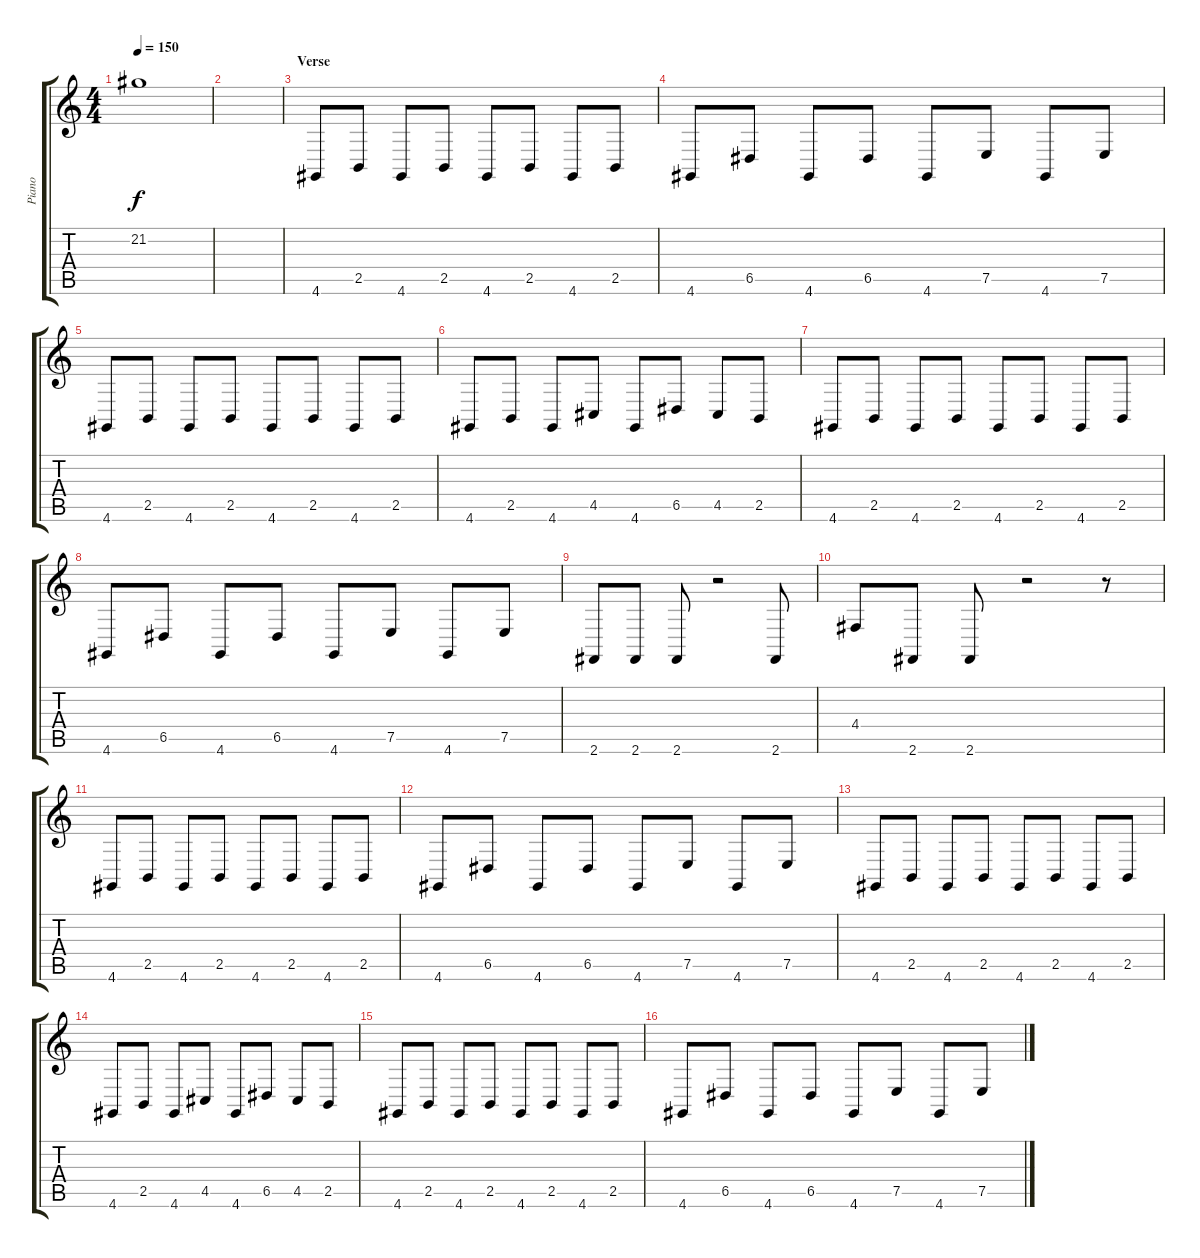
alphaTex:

\track ("Piano" "Piano") {instrument lead2sawtooth}
\staff {score tabs}
\tuning (E4 B3 G3 D3 A2 E2) {hide}
\ts (4 4)
\tempo 150
\clef g2
\ks c
21.2.1{dy f} |
|
\section ("" "Verse")
4.6.8 2.5.8 4.6.8 2.5.8 4.6.8 2.5.8 4.6.8 2.5.8 |
4.6.8 6.5.8 4.6.8 6.5.8 4.6.8 7.5.8 4.6.8 7.5.8 |
4.6.8 2.5.8 4.6.8 2.5.8 4.6.8 2.5.8 4.6.8 2.5.8 |
4.6.8 2.5.8 4.6.8 4.5.8 4.6.8 6.5.8 4.5.8 2.5.8 |
4.6.8 2.5.8 4.6.8 2.5.8 4.6.8 2.5.8 4.6.8 2.5.8 |
4.6.8 6.5.8 4.6.8 6.5.8 4.6.8 7.5.8 4.6.8 7.5.8 |
2.6.8 2.6.8 2.6.8 r.2 2.6.8 |
4.4.8 2.6.8 2.6.8 r.2 r.8 |
4.6.8 2.5.8 4.6.8 2.5.8 4.6.8 2.5.8 4.6.8 2.5.8 |
4.6.8 6.5.8 4.6.8 6.5.8 4.6.8 7.5.8 4.6.8 7.5.8 |
4.6.8 2.5.8 4.6.8 2.5.8 4.6.8 2.5.8 4.6.8 2.5.8 |
4.6.8 2.5.8 4.6.8 4.5.8 4.6.8 6.5.8 4.5.8 2.5.8 |
4.6.8 2.5.8 4.6.8 2.5.8 4.6.8 2.5.8 4.6.8 2.5.8 |
4.6.8 6.5.8 4.6.8 6.5.8 4.6.8 7.5.8 4.6.8 7.5.8
